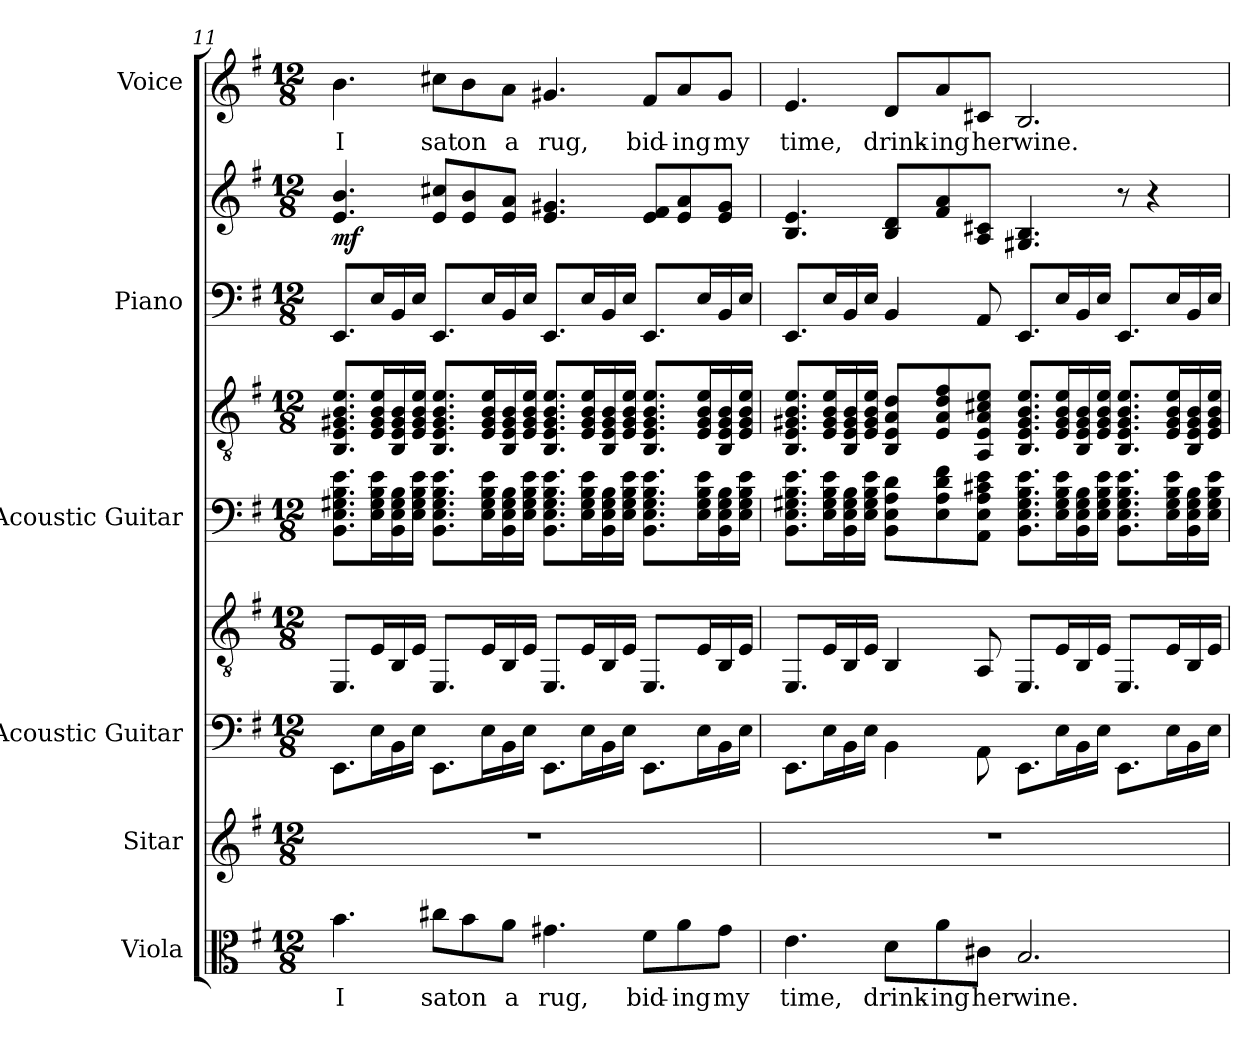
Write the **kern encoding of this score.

**kern	**text	**kern	**kern	**kern	**kern	**kern	**kern	**kern	**dynam	**kern	**text
*part6	*part6	*part5	*part4	*part4	*part3	*part3	*part2	*part2	*part2	*part1	*part1
*staff9	*staff9	*staff8	*staff7	*staff6	*staff5	*staff4	*staff3	*staff2	*staff2/3	*staff1	*staff1
*I"Viola	*	*I"Sitar	*I"Acoustic Guitar	*	*I"Acoustic Guitar	*	*I"Piano	*	*	*I"Voice	*
*I'Vla.	*	*I'Si.	*I'Guit.	*	*I'Guit.	*	*I'Pno.	*	*	*I'Vo.	*
*clefC3	*	*clefG2	*	*clefGv2	*	*clefGv2	*clefF4	*clefG2	*	*clefG2	*
*k[f#]	*	*k[f#]	*k[f#]	*k[f#]	*k[f#]	*k[f#]	*k[f#]	*k[f#]	*	*k[f#]	*
*M12/8	*	*M12/8	*M12/8	*M12/8	*M12/8	*M12/8	*M12/8	*M12/8	*	*M12/8	*
=11	=11	=11	=11	=11	=11	=11	=11	=11	=11	=11	=11
!	!	!	!	!	!	!	!	!	!LO:DY:b	!	!
4.b\	I	1.r	8.EE\L	8.EE/L	8.BB\ 8.E\ 8.G#X\ 8.B\ 8.e\L	8.BB/ 8.E/ 8.G#X/ 8.B/ 8.e/L	8.EE/L	4.e/ 4.b/	mf	4.b\	I
.	.	.	16E\L	16E/L	16E\ 16G#\ 16B\ 16e\L	16E/ 16G#/ 16B/ 16e/L	16E/L	.	.	.	.
.	.	.	16BB\	16BB/	16BB\ 16E\ 16G#\ 16B\	16BB/ 16E/ 16G#/ 16B/	16BB/	.	.	.	.
.	.	.	16E\JJ	16E/JJ	16E\ 16G#\ 16B\ 16e\JJ	16E/ 16G#/ 16B/ 16e/JJ	16E/JJ	.	.	.	.
8cc#X\L	sat	.	8.EE\L	8.EE/L	8.BB\ 8.E\ 8.G#\ 8.B\ 8.e\L	8.BB/ 8.E/ 8.G#/ 8.B/ 8.e/L	8.EE/L	8e/ 8cc#X/L	.	8cc#X\L	sat
8b\	on	.	.	.	.	.	.	8e/ 8b/	.	8b\	on
.	.	.	16E\L	16E/L	16E\ 16G#\ 16B\ 16e\L	16E/ 16G#/ 16B/ 16e/L	16E/L	.	.	.	.
8a\J	a	.	16BB\	16BB/	16BB\ 16E\ 16G#\ 16B\	16BB/ 16E/ 16G#/ 16B/	16BB/	8e/ 8a/J	.	8a\J	a
.	.	.	16E\JJ	16E/JJ	16E\ 16G#\ 16B\ 16e\JJ	16E/ 16G#/ 16B/ 16e/JJ	16E/JJ	.	.	.	.
4.g#X\	rug,	.	8.EE\L	8.EE/L	8.BB\ 8.E\ 8.G#\ 8.B\ 8.e\L	8.BB/ 8.E/ 8.G#/ 8.B/ 8.e/L	8.EE/L	4.e/ 4.g#X/	.	4.g#X/	rug,
.	.	.	16E\L	16E/L	16E\ 16G#\ 16B\ 16e\L	16E/ 16G#/ 16B/ 16e/L	16E/L	.	.	.	.
.	.	.	16BB\	16BB/	16BB\ 16E\ 16G#\ 16B\	16BB/ 16E/ 16G#/ 16B/	16BB/	.	.	.	.
.	.	.	16E\JJ	16E/JJ	16E\ 16G#\ 16B\ 16e\JJ	16E/ 16G#/ 16B/ 16e/JJ	16E/JJ	.	.	.	.
8f#\L	bid-	.	8.EE\L	8.EE/L	8.BB\ 8.E\ 8.G#\ 8.B\ 8.e\L	8.BB/ 8.E/ 8.G#/ 8.B/ 8.e/L	8.EE/L	8e/ 8f#/L	.	8f#/L	bid-
8a\	-ing	.	.	.	.	.	.	8e/ 8a/	.	8a/	-ing
.	.	.	16E\L	16E/L	16E\ 16G#\ 16B\ 16e\L	16E/ 16G#/ 16B/ 16e/L	16E/L	.	.	.	.
8g#\J	my	.	16BB\	16BB/	16BB\ 16E\ 16G#\ 16B\	16BB/ 16E/ 16G#/ 16B/	16BB/	8e/ 8g#/J	.	8g#/J	my
.	.	.	16E\JJ	16E/JJ	16E\ 16G#\ 16B\ 16e\JJ	16E/ 16G#/ 16B/ 16e/JJ	16E/JJ	.	.	.	.
=12	=12	=12	=12	=12	=12	=12	=12	=12	=12	=12	=12
4.e\	time,	1.r	8.EE\L	8.EE/L	8.BB\ 8.E\ 8.G#X\ 8.B\ 8.e\L	8.BB/ 8.E/ 8.G#X/ 8.B/ 8.e/L	8.EE/L	4.B/ 4.e/	.	4.e/	time,
.	.	.	16E\L	16E/L	16E\ 16G#\ 16B\ 16e\L	16E/ 16G#/ 16B/ 16e/L	16E/L	.	.	.	.
.	.	.	16BB\	16BB/	16BB\ 16E\ 16G#\ 16B\	16BB/ 16E/ 16G#/ 16B/	16BB/	.	.	.	.
.	.	.	16E\JJ	16E/JJ	16E\ 16G#\ 16B\ 16e\JJ	16E/ 16G#/ 16B/ 16e/JJ	16E/JJ	.	.	.	.
8d\L	drink-	.	4BB\	4BB/	8BB\ 8E\ 8A\ 8d\L	8BB/ 8E/ 8A/ 8d/L	4BB/	8B/ 8d/L	.	8d/L	drink-
8a\	-ing	.	.	.	8E\ 8A\ 8d\ 8f#\	8E/ 8A/ 8d/ 8f#/	.	8f#/ 8a/	.	8a/	-ing
8c#X\J	her	.	8AA\	8AA/	8AA\ 8E\ 8A\ 8c#X\ 8e\J	8AA/ 8E/ 8A/ 8c#X/ 8e/J	8AA/	8A/ 8c#X/J	.	8c#X/J	her
2.B/	wine.	.	8.EE\L	8.EE/L	8.BB\ 8.E\ 8.G#\ 8.B\ 8.e\L	8.BB/ 8.E/ 8.G#/ 8.B/ 8.e/L	8.EE/L	4.G#X/ 4.B/	.	2.B/	wine.
.	.	.	16E\L	16E/L	16E\ 16G#\ 16B\ 16e\L	16E/ 16G#/ 16B/ 16e/L	16E/L	.	.	.	.
.	.	.	16BB\	16BB/	16BB\ 16E\ 16G#\ 16B\	16BB/ 16E/ 16G#/ 16B/	16BB/	.	.	.	.
.	.	.	16E\JJ	16E/JJ	16E\ 16G#\ 16B\ 16e\JJ	16E/ 16G#/ 16B/ 16e/JJ	16E/JJ	.	.	.	.
.	.	.	8.EE\L	8.EE/L	8.BB\ 8.E\ 8.G#\ 8.B\ 8.e\L	8.BB/ 8.E/ 8.G#/ 8.B/ 8.e/L	8.EE/L	8r	.	.	.
.	.	.	.	.	.	.	.	4r	.	.	.
.	.	.	16E\L	16E/L	16E\ 16G#\ 16B\ 16e\L	16E/ 16G#/ 16B/ 16e/L	16E/L	.	.	.	.
.	.	.	16BB\	16BB/	16BB\ 16E\ 16G#\ 16B\	16BB/ 16E/ 16G#/ 16B/	16BB/	.	.	.	.
.	.	.	16E\JJ	16E/JJ	16E\ 16G#\ 16B\ 16e\JJ	16E/ 16G#/ 16B/ 16e/JJ	16E/JJ	.	.	.	.
=	=	=	=	=	=	=	=	=	=	=	=
*-	*-	*-	*-	*-	*-	*-	*-	*-	*-	*-	*-
